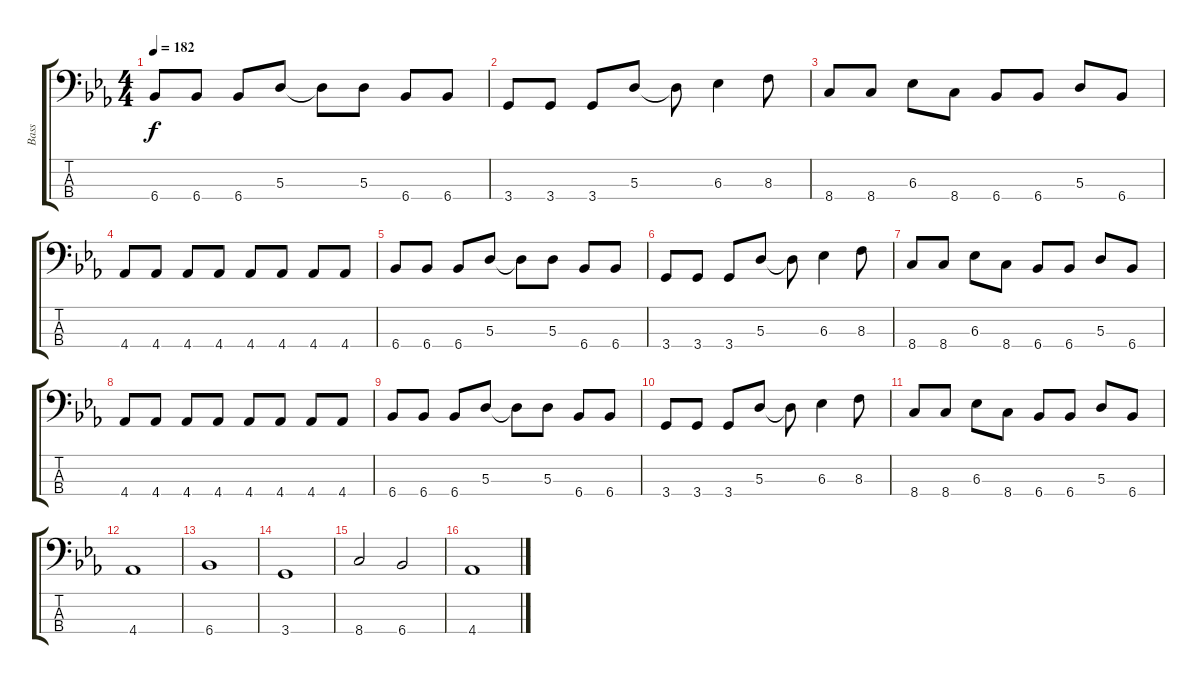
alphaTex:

\track ("Bass" "Bass") {instrument electricbassfinger}
\staff {score tabs}
\tuning (G2 D2 A1 E1) {hide}
\ts (4 4)
\tempo 182
\clef f4
\ks eb
6.4.8{dy f} 6.4.8 6.4.8 5.3.8 5.3{t}.8 5.3.8 6.4.8 6.4.8 |
3.4.8 3.4.8 3.4.8 5.3.8 5.3{t}.8 6.3.4 8.3.8 |
8.4.8 8.4.8 6.3.8 8.4.8 6.4.8 6.4.8 5.3.8 6.4.8 |
4.4.8 4.4.8 4.4.8 4.4.8 4.4.8 4.4.8 4.4.8 4.4.8 |
6.4.8 6.4.8 6.4.8 5.3.8 5.3{t}.8 5.3.8 6.4.8 6.4.8 |
3.4.8 3.4.8 3.4.8 5.3.8 5.3{t}.8 6.3.4 8.3.8 |
8.4.8 8.4.8 6.3.8 8.4.8 6.4.8 6.4.8 5.3.8 6.4.8 |
4.4.8 4.4.8 4.4.8 4.4.8 4.4.8 4.4.8 4.4.8 4.4.8 |
6.4.8 6.4.8 6.4.8 5.3.8 5.3{t}.8 5.3.8 6.4.8 6.4.8 |
3.4.8 3.4.8 3.4.8 5.3.8 5.3{t}.8 6.3.4 8.3.8 |
8.4.8 8.4.8 6.3.8 8.4.8 6.4.8 6.4.8 5.3.8 6.4.8 |
4.4.1 |
6.4.1 |
3.4.1 |
8.4.2 6.4.2 |
4.4.1
